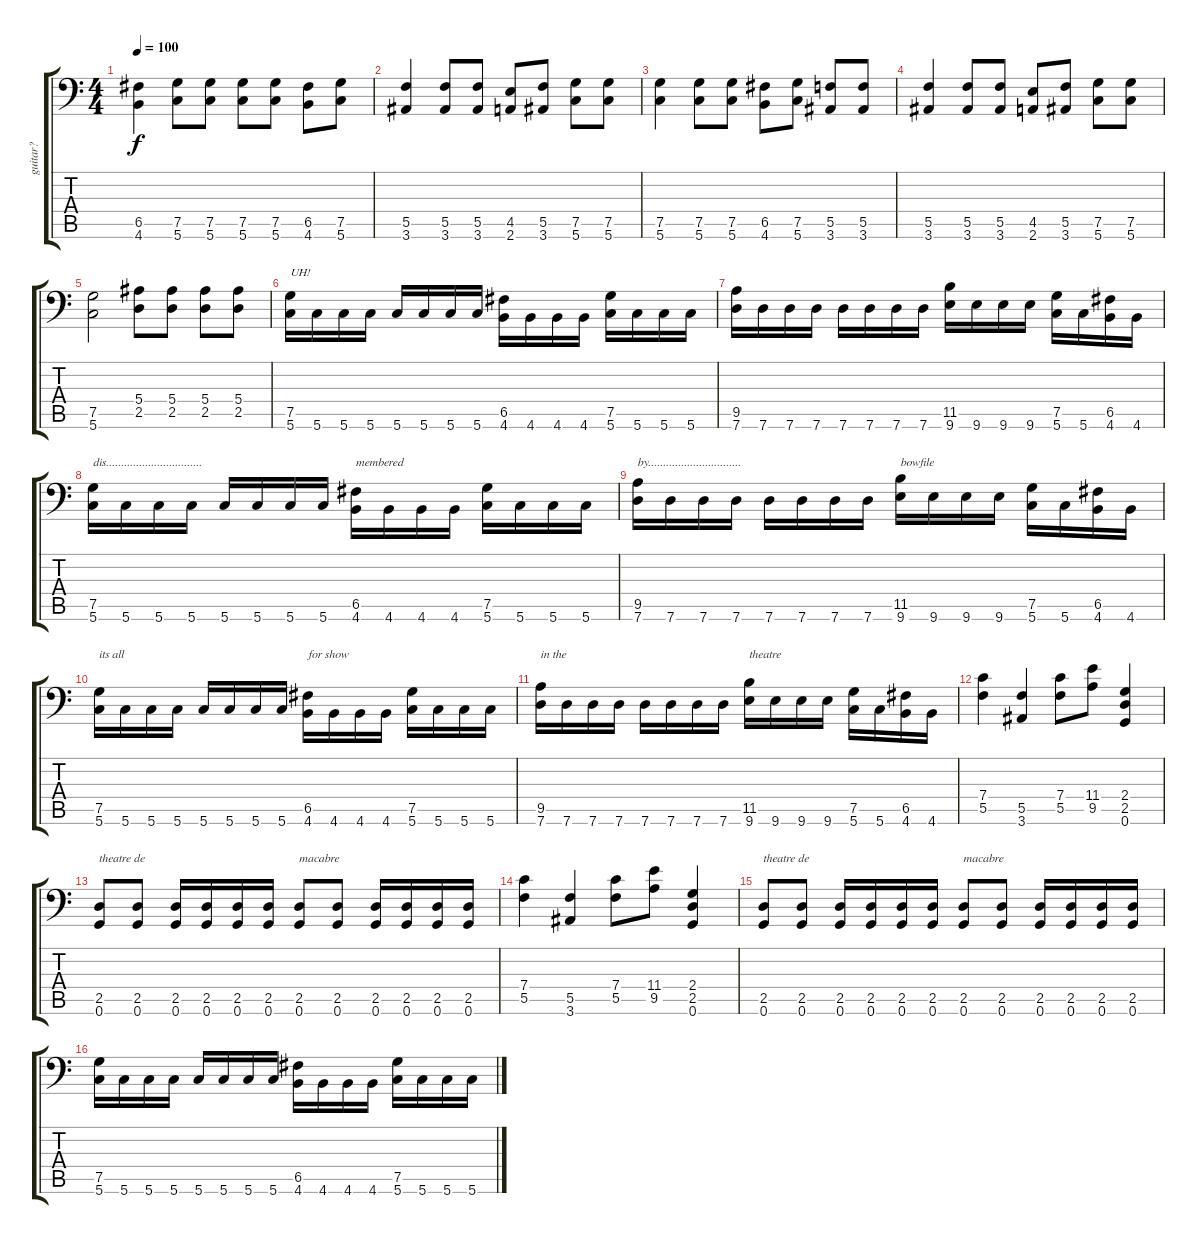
\track ("guitar?" "guitar?") {instrument distortionguitar}
\staff {score tabs}
\tuning (G3 D3 Bb2 F2 C2 G1) {hide}
\ts (4 4)
\tempo 100
\clef f4
\ks c
(6.5 4.6).4{dy f instrument distortionguitar} (7.5 5.6).8 (7.5 5.6).8 (7.5 5.6).8 (7.5 5.6).8 (6.5 4.6).8 (7.5 5.6).8 |
(5.5 3.6).4 (5.5 3.6).8 (5.5 3.6).8 (4.5 2.6).8 (5.5 3.6).8 (7.5 5.6).8 (7.5 5.6).8 |
(7.5 5.6).4 (7.5 5.6).8 (7.5 5.6).8 (6.5 4.6).8 (7.5 5.6).8 (5.5 3.6).8 (5.5 3.6).8 |
(5.5 3.6).4 (5.5 3.6).8 (5.5 3.6).8 (4.5 2.6).8 (5.5 3.6).8 (7.5 5.6).8 (7.5 5.6).8 |
(7.5 5.6).2 (5.4 2.5).8 (5.4 2.5).8 (5.4 2.5).8 (5.4 2.5).8 |
(7.5 5.6).16{txt "UH!"} 5.6.16 5.6.16 5.6.16 5.6.16 5.6.16 5.6.16 5.6.16 (6.5 4.6).16 4.6.16 4.6.16 4.6.16 (7.5 5.6).16 5.6.16 5.6.16 5.6.16 |
(9.5 7.6).16 7.6.16 7.6.16 7.6.16 7.6.16 7.6.16 7.6.16 7.6.16 (11.5 9.6).16 9.6.16 9.6.16 9.6.16 (7.5 5.6).16 5.6.16 (6.5 4.6).16 4.6.16 |
(7.5 5.6).16{txt "dis................................"} 5.6.16 5.6.16 5.6.16 5.6.16 5.6.16 5.6.16 5.6.16 (6.5 4.6).16{txt "membered"} 4.6.16 4.6.16 4.6.16 (7.5 5.6).16 5.6.16 5.6.16 5.6.16 |
(9.5 7.6).16{txt "by..............................."} 7.6.16 7.6.16 7.6.16 7.6.16 7.6.16 7.6.16 7.6.16 (11.5 9.6).16{txt "bowfile"} 9.6.16 9.6.16 9.6.16 (7.5 5.6).16 5.6.16 (6.5 4.6).16 4.6.16 |
(7.5 5.6).16{txt "its all"} 5.6.16 5.6.16 5.6.16 5.6.16 5.6.16 5.6.16 5.6.16 (6.5 4.6).16{txt "for show"} 4.6.16 4.6.16 4.6.16 (7.5 5.6).16 5.6.16 5.6.16 5.6.16 |
(9.5 7.6).16{txt "in the"} 7.6.16 7.6.16 7.6.16 7.6.16 7.6.16 7.6.16 7.6.16 (11.5 9.6).16{txt "theatre"} 9.6.16 9.6.16 9.6.16 (7.5 5.6).16 5.6.16 (6.5 4.6).16 4.6.16 |
(7.4 5.5).4 (5.5 3.6).4 (7.4 5.5).8 (11.4 9.5).8 (2.4 2.5 0.6).4 |
(2.5 0.6).8{txt "theatre de"} (2.5 0.6).8 (2.5 0.6).16 (2.5 0.6).16 (2.5 0.6).16 (2.5 0.6).16 (2.5 0.6).8{txt "macabre"} (2.5 0.6).8 (2.5 0.6).16 (2.5 0.6).16 (2.5 0.6).16 (2.5 0.6).16 |
(7.4 5.5).4 (5.5 3.6).4 (7.4 5.5).8 (11.4 9.5).8 (2.4 2.5 0.6).4 |
(2.5 0.6).8{txt "theatre de"} (2.5 0.6).8 (2.5 0.6).16 (2.5 0.6).16 (2.5 0.6).16 (2.5 0.6).16 (2.5 0.6).8{txt "macabre"} (2.5 0.6).8 (2.5 0.6).16 (2.5 0.6).16 (2.5 0.6).16 (2.5 0.6).16 |
(7.5 5.6).16 5.6.16 5.6.16 5.6.16 5.6.16 5.6.16 5.6.16 5.6.16 (6.5 4.6).16 4.6.16 4.6.16 4.6.16 (7.5 5.6).16 5.6.16 5.6.16 5.6.16
